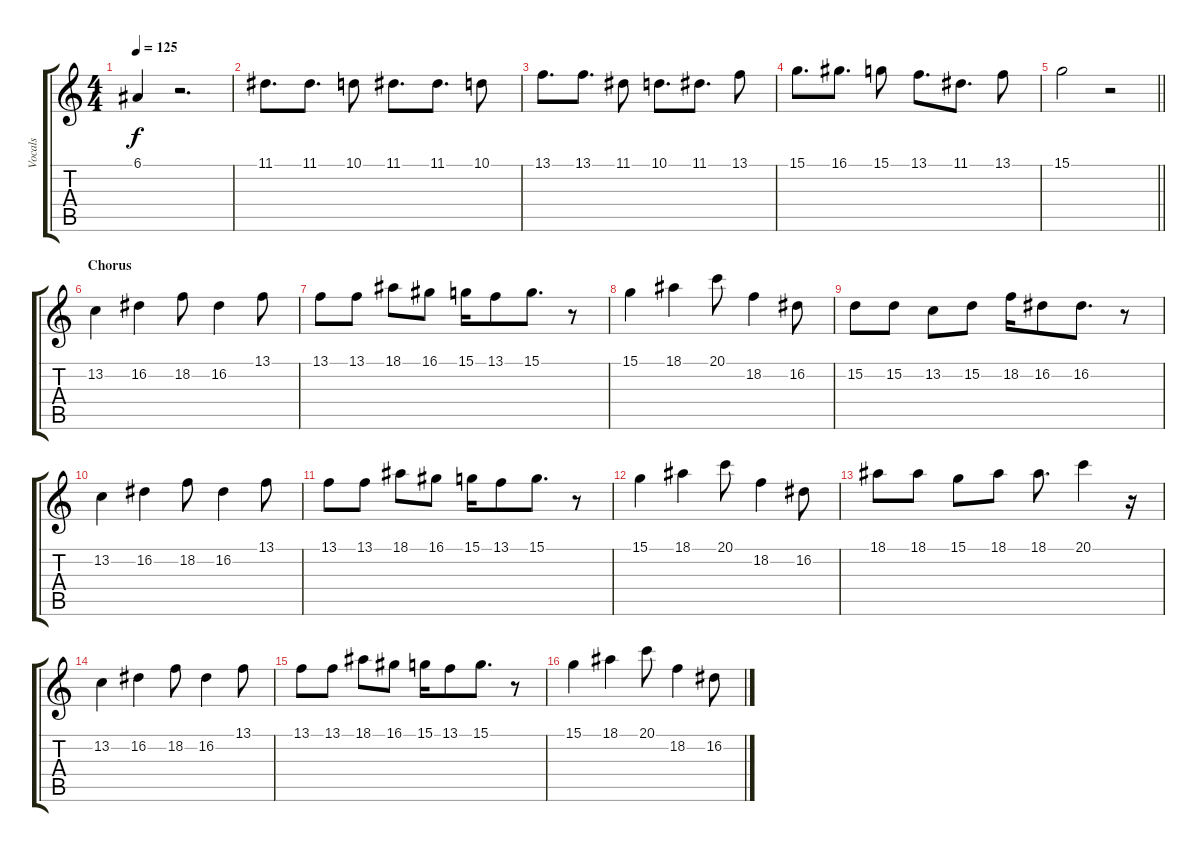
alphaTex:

\track ("Vocals" "Vocals") {instrument violin}
\staff {score tabs}
\tuning (E4 B3 G3 D3 A2 E2) {hide}
\ts (4 4)
\tempo 125
\clef g2
\ks c
6.1.4{dy f} r.2{d} |
11.1.8{d} 11.1.8{d} 10.1.8 11.1.8{d} 11.1.8{d} 10.1.8 |
13.1.8{d} 13.1.8{d} 11.1.8 10.1.8{d} 11.1.8{d} 13.1.8 |
15.1.8{d} 16.1.8{d} 15.1.8 13.1.8{d} 11.1.8{d} 13.1.8 |
\barLineRight lightlight
15.1.2 r.2 |
\section ("" "Chorus")
13.2.4 16.2.4 18.2.8 16.2.4 13.1.8 |
13.1.8 13.1.8 18.1.8 16.1.8 15.1.16 13.1.8 15.1.8{d} r.8 |
15.1.4 18.1.4 20.1.8 18.2.4 16.2.8 |
15.2.8 15.2.8 13.2.8 15.2.8 18.2.16 16.2.8 16.2.8{d} r.8 |
13.2.4 16.2.4 18.2.8 16.2.4 13.1.8 |
13.1.8 13.1.8 18.1.8 16.1.8 15.1.16 13.1.8 15.1.8{d} r.8 |
15.1.4 18.1.4 20.1.8 18.2.4 16.2.8 |
18.1.8 18.1.8 15.1.8 18.1.8 18.1.8{d} 20.1.4 r.16 |
13.2.4 16.2.4 18.2.8 16.2.4 13.1.8 |
13.1.8 13.1.8 18.1.8 16.1.8 15.1.16 13.1.8 15.1.8{d} r.8 |
15.1.4 18.1.4 20.1.8 18.2.4 16.2.8
